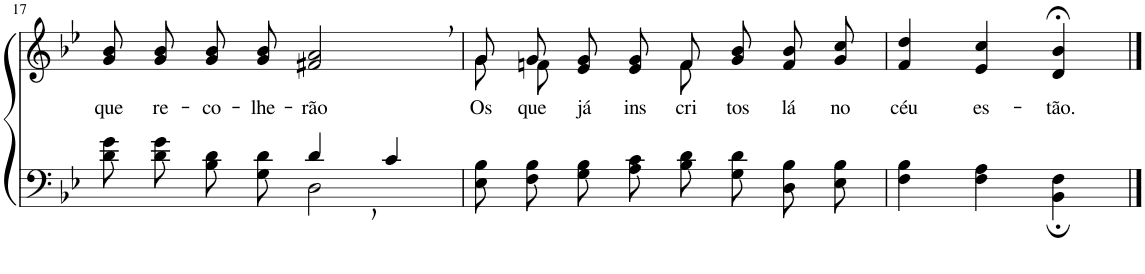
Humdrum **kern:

**kern	**kern	**text
*part2	*part1	*part1
*staff2	*staff1	*staff1
*I"Parte III e IV	*I"Parte I e II	*
!!LO:PB:g=z
*clefF4	*clefG2	*
*Trd2c3	*Trd2c3	*
*k[b-e-]	*k[b-e-]	*
*M4/4	*M4/4	*
=17	=17	=17
*^	*	*
!	!	!	!LO:LY:b
2ryy	8d\ 8g\L	8g/ 8b-/L	que
!	!	!	!LO:LY:b
.	8d\ 8g\J	8g/ 8b-/J	re-
!	!	!	!LO:LY:b
.	8B-\ 8d\L	8g/ 8b-/L	-co-
!	!	!	!LO:LY:b
.	8G\ 8d\J	8g/ 8b-/J	-lhe-
!	!	!	!LO:LY:b
4d,/	2D\	2f#X/, 2a/,	-rão
4c/	.	.	.
*v	*v	*	*
=18	=18	=18
*	*^	*
!	!	!	!LO:LY:b
8E-\ 8B-\L	8g/L	8g\	Os
!	!	!	!LO:LY:b
8F\ 8B-\J	8g/J	8fn\L	que
!	!	!	!LO:LY:b
8G\ 8B-\L	8e-/ 8g/L	4ryy	já
!	!	!	!LO:LY:b
8A\ 8c\J	8e-/ 8g/J	.	ins-
!	!	!	!LO:LY:b
8B-\ 8d\L	8f/L	8f\J	-cri-
!	!	!	!LO:LY:b
8G\ 8d\J	8g/ 8b-/J	4.ryy	-tos
!	!	!	!LO:LY:b
8D\ 8B-\L	8f/ 8b-/L	.	lá
!	!	!	!LO:LY:b
8E-\ 8B-\J	8g/ 8cc/J	.	no
*	*v	*v	*
=19	=19	=19
!	!	!LO:LY:b
4F\ 4B-\	4f/ 4dd/	céu
!	!	!LO:LY:b
4F\ 4A\	4e-/ 4cc/	es-
!	!	!LO:LY:b
4BB-\; 4F\;	4d/;< 4b-/;<	-tão.
==	==	==
*-	*-	*-
